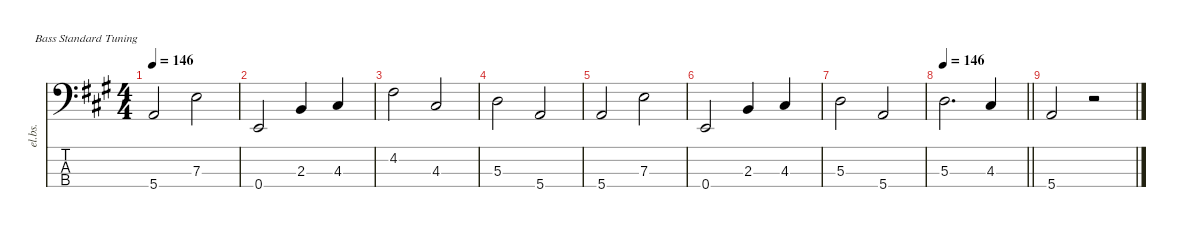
\defaultSystemsLayout 4
\hideDynamics
\bracketExtendMode nobrackets
\otherSystemsTrackNameOrientation horizontal
\track ("Bass" "el.bs.") {instrument electricbassfinger}
\staff {score tabs}
\tuning (G2 D2 A1 E1)
\ts (4 4)
\tempo 146
\clef f4
\ks a
5.4{acc forcenatural}.2{dy f beam Up} 7.3{acc forcenatural}.2{beam Down} |
0.4{acc forcenatural}.2{beam Up} 2.3{acc forcenatural}.4{beam Up} 4.3{acc #}.4{beam Up} |
4.2{acc #}.2{beam Down} 4.3{acc #}.2{beam Up} |
5.3{acc forcenatural}.2{beam Down} 5.4{acc forcenatural}.2{beam Up} |
5.4{acc forcenatural}.2{beam Up} 7.3{acc forcenatural}.2{beam Down} |
0.4{acc forcenatural}.2{beam Up} 2.3{acc forcenatural}.4{beam Up} 4.3{acc #}.4{beam Up} |
5.3{acc forcenatural}.2{beam Down} 5.4{acc forcenatural}.2{beam Up} |
\tempo 146
\tempo (75 0.875 hide)
\barLineRight lightlight
5.3{acc forcenatural}.2{d beam Down} 4.3{acc #}.4{beam Up} |
5.4{acc forcenatural}.2{beam Up} r.2{beam Up}
